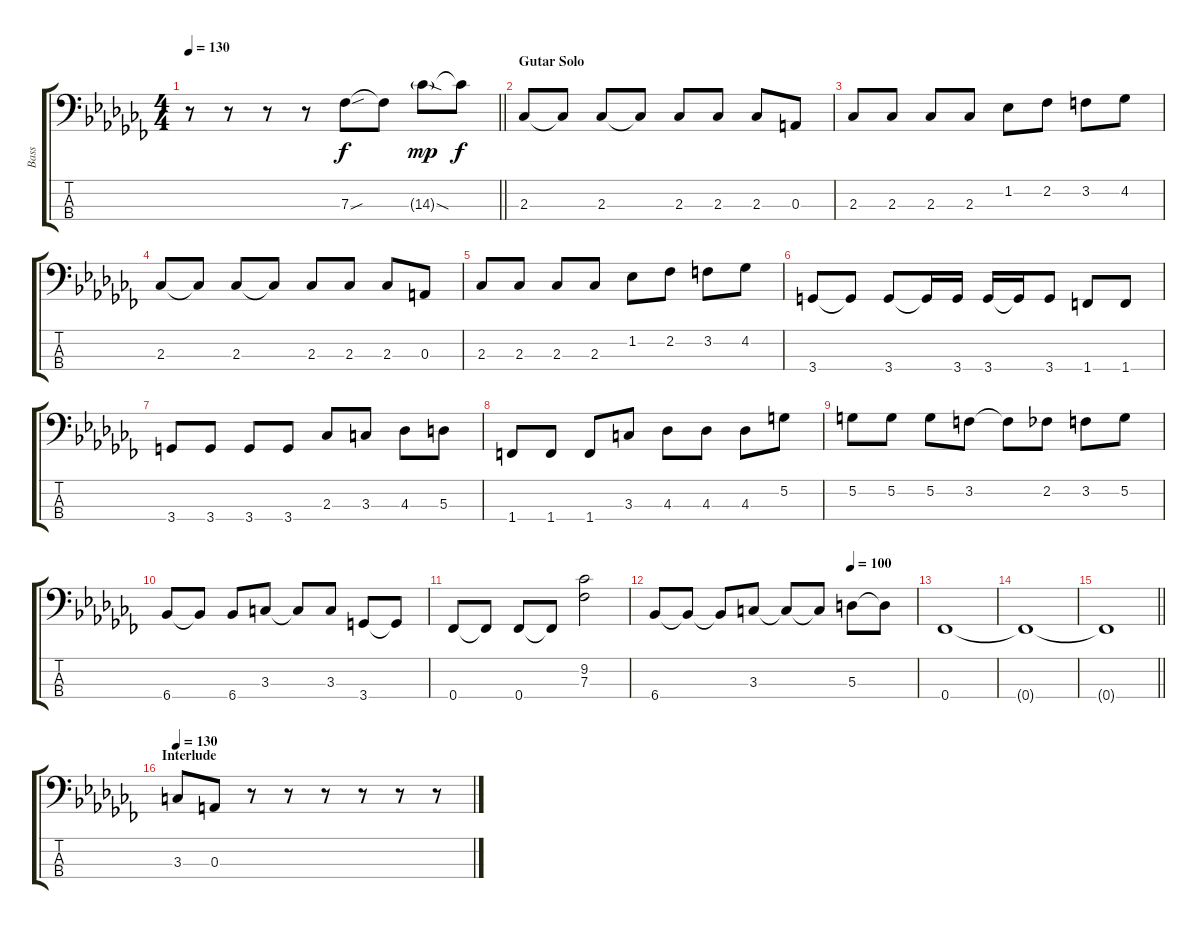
\track ("Bass" "Bass") {instrument electricbassfinger}
\staff {score tabs}
\tuning (G2 D2 A1 E1) {hide}
\ts (4 4)
\tempo 130
\clef f4
\barLineRight lightlight
\ks cb
r.8{dy f} r.8 r.8 r.8 7.3{sou}.8 7.3{t}.8 14.3{sod g}.8{dy mp} 14.3{t}.8{dy f} |
\section ("" "Gutar Solo")
2.3.8 2.3{t}.8 2.3.8 2.3{t}.8 2.3.8 2.3.8 2.3.8 0.3.8 |
2.3.8 2.3.8 2.3.8 2.3.8 1.2.8 2.2.8 3.2.8 4.2.8 |
2.3.8 2.3{t}.8 2.3.8 2.3{t}.8 2.3.8 2.3.8 2.3.8 0.3.8 |
2.3.8 2.3.8 2.3.8 2.3.8 1.2.8 2.2.8 3.2.8 4.2.8 |
3.4.8 3.4{t}.8 3.4.8 3.4{t}.16 3.4.16 3.4.16 3.4{t}.16 3.4.8 1.4.8 1.4.8 |
3.4.8 3.4.8 3.4.8 3.4.8 2.3.8 3.3.8 4.3.8 5.3.8 |
1.4.8 1.4.8 1.4.8 3.3.8 4.3.8 4.3.8 4.3.8 5.2.8 |
5.2.8 5.2.8 5.2.8 3.2.8 3.2{t}.8 2.2.8 3.2.8 5.2.8 |
6.4.8 6.4{t}.8 6.4.8 3.3.8 3.3{t}.8 3.3.8 3.4.8 3.4{t}.8 |
0.4.8 0.4{t}.8 0.4.8 0.4{t}.8 (9.2 7.3).2 |
\tempo (100 0.75)
6.4.8 6.4{t}.8 6.4{t}.8 3.3.8 3.3{t}.8 3.3{t}.8 5.3.8 5.3{t}.8 |
0.4.1 |
0.4{t}.1 |
\barLineRight lightlight
0.4{t}.1 |
\section ("" "Interlude")
\tempo 130
3.3.8 0.3.8 r.8 r.8 r.8 r.8 r.8 r.8
